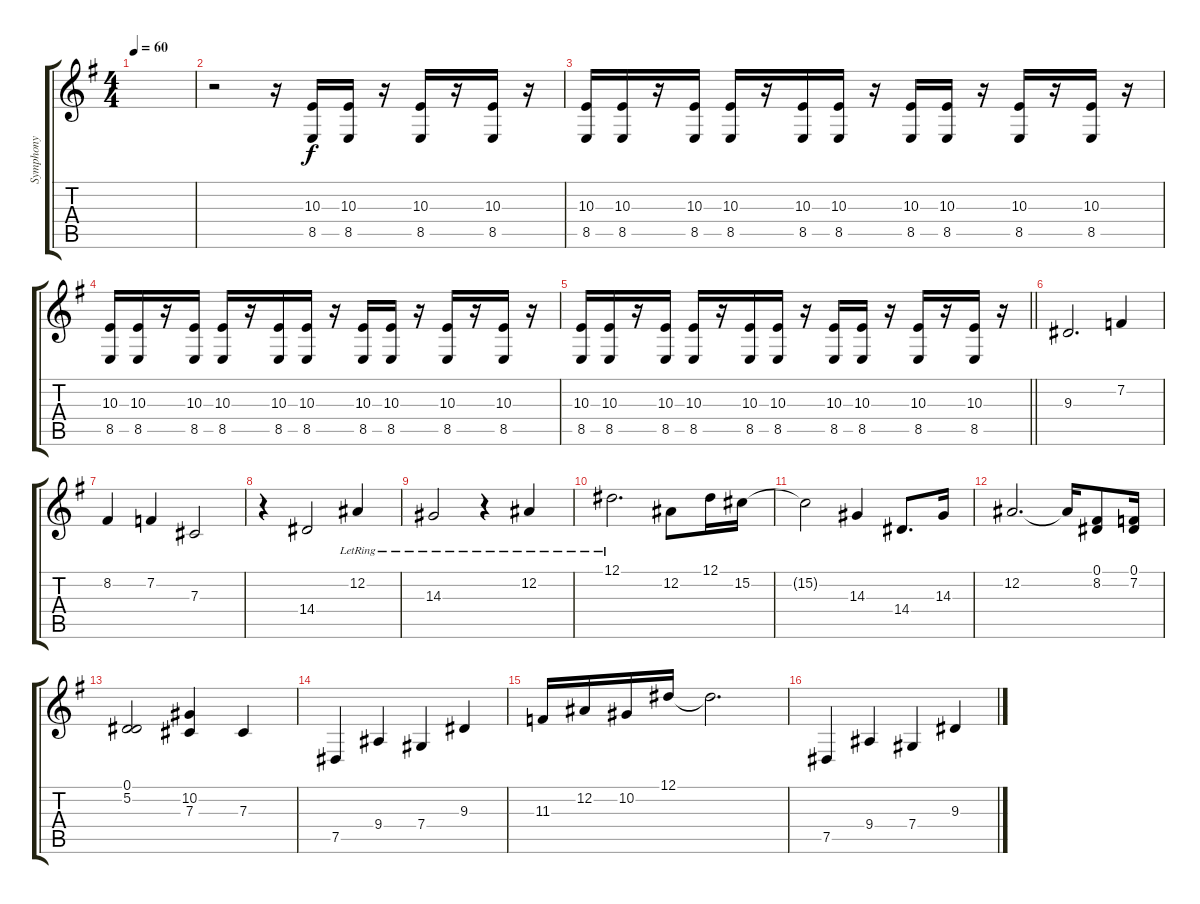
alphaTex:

\track ("Symphony" "Symphony") {instrument trumpet}
\staff {score tabs}
\tuning (Eb4 Bb3 Gb3 Db3 Ab2 Eb2) {hide}
\ts (4 4)
\tempo 60
\clef g2
\ks g
|
r.2 r.16 (10.3 8.5).16 (10.3 8.5).16 r.16 (10.3 8.5).16 r.16 (10.3 8.5).16 r.16 |
(10.3 8.5).16 (10.3 8.5).16 r.16 (10.3 8.5).16 (10.3 8.5).16 r.16 (10.3 8.5).16 (10.3 8.5).16 r.16 (10.3 8.5).16 (10.3 8.5).16 r.16 (10.3 8.5).16 r.16 (10.3 8.5).16 r.16 |
(10.3 8.5).16 (10.3 8.5).16 r.16 (10.3 8.5).16 (10.3 8.5).16 r.16 (10.3 8.5).16 (10.3 8.5).16 r.16 (10.3 8.5).16 (10.3 8.5).16 r.16 (10.3 8.5).16 r.16 (10.3 8.5).16 r.16 |
\barLineRight lightlight
(10.3 8.5).16 (10.3 8.5).16 r.16 (10.3 8.5).16 (10.3 8.5).16 r.16 (10.3 8.5).16 (10.3 8.5).16 r.16 (10.3 8.5).16 (10.3 8.5).16 r.16 (10.3 8.5).16 r.16 (10.3 8.5).16 r.16 |
9.3.2{d} 7.2.4 |
8.2.4 7.2.4 7.3.2 |
r.4 14.4.2 12.2{lr}.4 |
14.3{lr}.2 r.4 12.2{lr}.4 |
12.1{lr}.2{d} 12.2.8 12.1.16 15.2.16 |
15.2{t}.2 14.3.4 14.4.8{d} 14.3.16 |
12.2.2{d} 12.2{t}.16 (0.1 8.2).8 (0.1 7.2).16 |
(0.1 5.2).2 (10.2 7.3).4 7.3.4 |
7.5.4 9.4.4 7.4.4 9.3.4 |
11.3.16 12.2.16 10.2.16 12.1.16 12.1{t}.2{d} |
7.5.4 9.4.4 7.4.4 9.3.4
